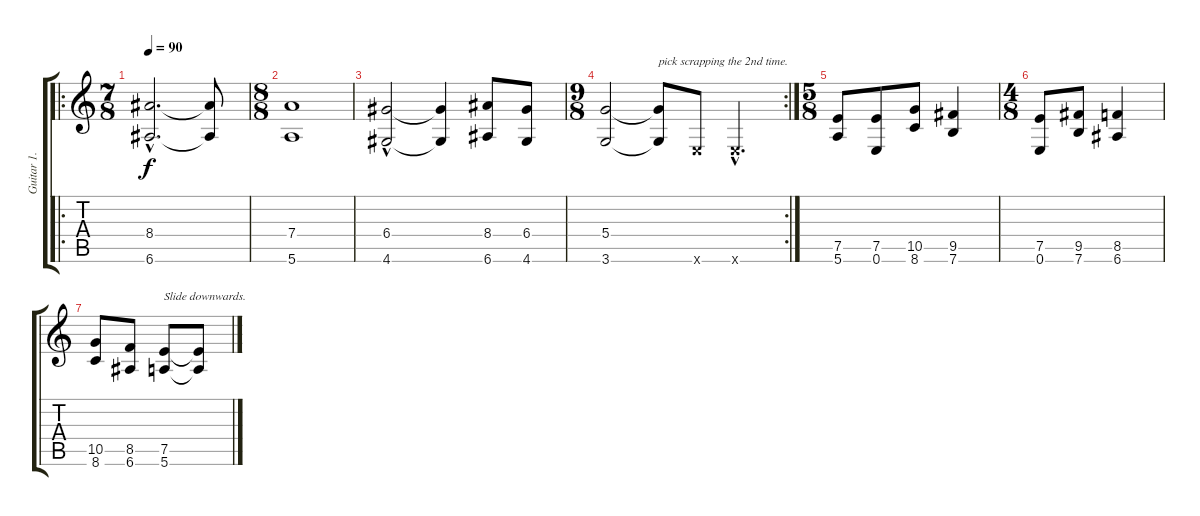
\track ("Guitar 1." "Guitar 1.") {instrument distortionguitar}
\staff {score tabs}
\tuning (E4 B3 G3 D3 A2 E2) {hide}
\ro
\ts (7 8)
\tempo 90
\clef g2
\ks c
(8.4{hac} 6.6{hac}).2{d dy f} (8.4{t} 6.6{t}).8 |
\ts (8 8)
(7.4 5.6).1 |
(6.4{hac} 4.6).2 (6.4{t} 4.6{t}).4 (8.4 6.6).8 (6.4 4.6).8 |
\rc 2
\ts (9 8)
(5.4 3.6).2 (5.4{t} 3.6{t}).8{txt "pick scrapping the 2nd time."} 0.6{x}.8 0.6{hac x}.4{d} |
\ts (5 8)
(7.5 5.6).8 (7.5 0.6).8 (10.5 8.6).8 (9.5 7.6).4 |
\ts (4 8)
(7.5 0.6).8 (9.5 7.6).8 (8.5 6.6).4 |
(10.5 8.6).8 (8.5 6.6).8 (7.5 5.6).8{txt "Slide downwards."} (7.5{t} 5.6{t}).8
